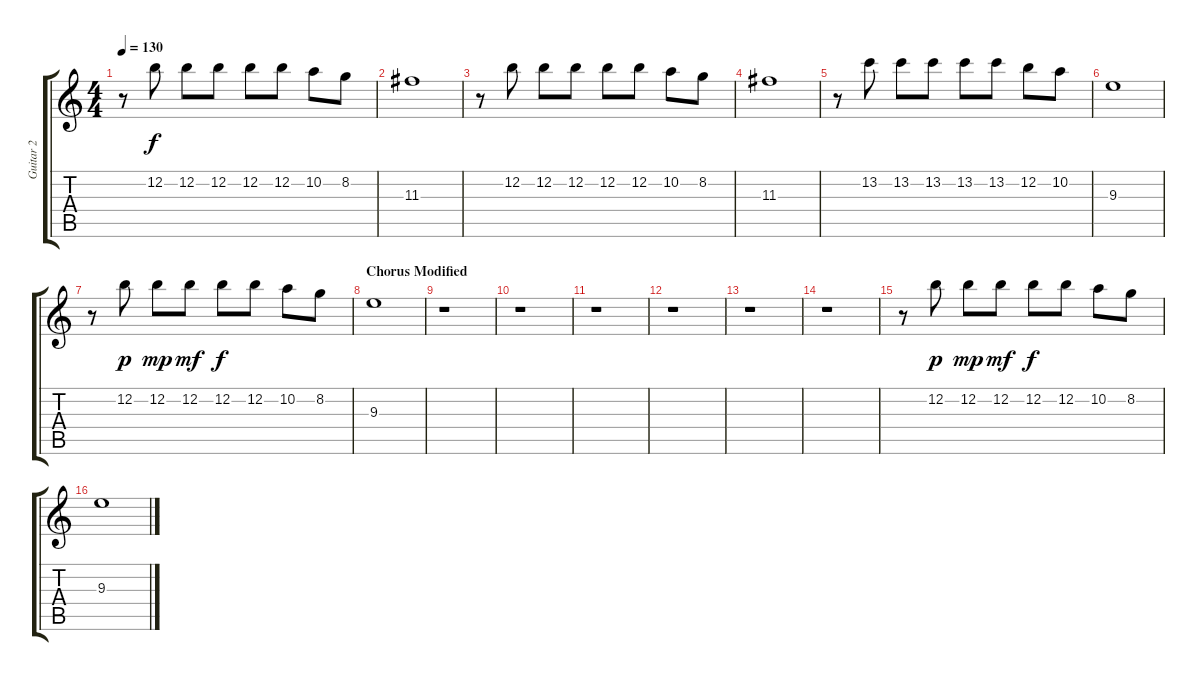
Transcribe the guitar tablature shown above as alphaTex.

\track ("Guitar 2" "Guitar 2") {instrument acousticguitarsteel}
\staff {score tabs}
\tuning (E4 B3 G3 D3 A2 E2) {hide}
\ts (4 4)
\tempo 130
\clef g2
\ks c
r.8{dy f} 12.2.8 12.2.8 12.2.8 12.2.8 12.2.8 10.2.8 8.2.8 |
11.3.1 |
r.8 12.2.8 12.2.8 12.2.8 12.2.8 12.2.8 10.2.8 8.2.8 |
11.3.1 |
r.8 13.2.8 13.2.8 13.2.8 13.2.8 13.2.8 12.2.8 10.2.8 |
9.3.1 |
r.8 12.2.8{dy p volume 13 instrument overdrivenguitar} 12.2.8{dy mp} 12.2.8{dy mf} 12.2.8{dy f} 12.2.8 10.2.8 8.2.8 |
\section ("" "Chorus Modified")
9.3.1 |
r.1 |
r.1 |
r.1 |
r.1 |
r.1 |
r.1 |
r.8 12.2.8{dy p volume 13 instrument overdrivenguitar} 12.2.8{dy mp} 12.2.8{dy mf} 12.2.8{dy f} 12.2.8 10.2.8 8.2.8 |
9.3.1
